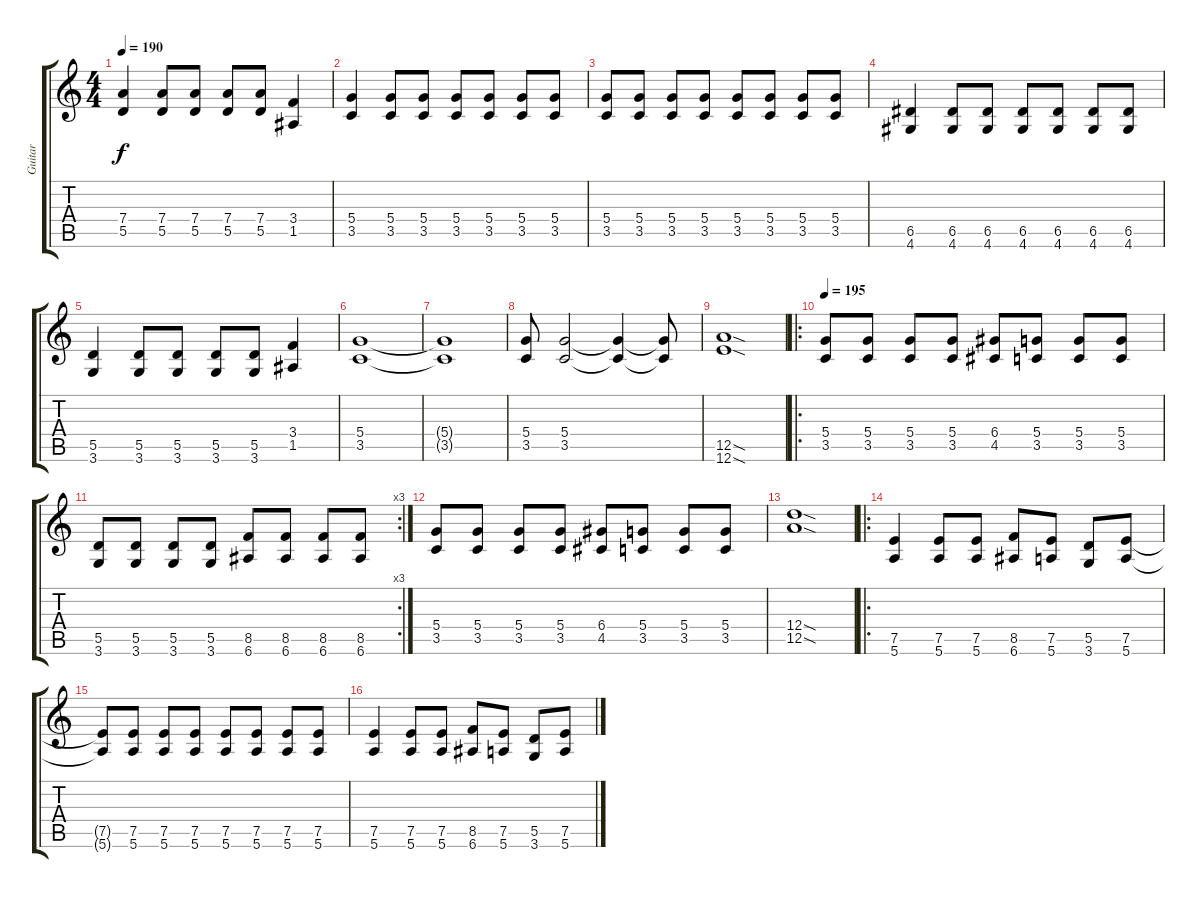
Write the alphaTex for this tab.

\track ("Guitar" "Guitar") {instrument distortionguitar}
\staff {score tabs}
\tuning (E4 B3 G3 D3 A2 E2) {hide}
\ts (4 4)
\tempo 190
\clef g2
\ks c
(7.4 5.5).4{dy f} (7.4 5.5).8 (7.4 5.5).8 (7.4 5.5).8 (7.4 5.5).8 (3.4 1.5).4 |
(5.4 3.5).4 (5.4 3.5).8 (5.4 3.5).8 (5.4 3.5).8 (5.4 3.5).8 (5.4 3.5).8 (5.4 3.5).8 |
(5.4 3.5).8 (5.4 3.5).8 (5.4 3.5).8 (5.4 3.5).8 (5.4 3.5).8 (5.4 3.5).8 (5.4 3.5).8 (5.4 3.5).8 |
(6.5 4.6).4 (6.5 4.6).8 (6.5 4.6).8 (6.5 4.6).8 (6.5 4.6).8 (6.5 4.6).8 (6.5 4.6).8 |
(5.5 3.6).4 (5.5 3.6).8 (5.5 3.6).8 (5.5 3.6).8 (5.5 3.6).8 (3.4 1.5).4 |
(5.4 3.5).1 |
(5.4{t} 3.5{t}).1 |
(5.4 3.5).8 (5.4 3.5).2 (5.4{t} 3.5{t}).4 (5.4{t} 3.5{t}).8 |
(12.5{sod} 12.6{sod}).1 |
\ro
\tempo 200
\tempo 195
(5.4 3.5).8 (5.4 3.5).8 (5.4 3.5).8 (5.4 3.5).8 (6.4 4.5).8 (5.4 3.5).8 (5.4 3.5).8 (5.4 3.5).8 |
\rc 3
(5.5 3.6).8 (5.5 3.6).8 (5.5 3.6).8 (5.5 3.6).8 (8.5 6.6).8 (8.5 6.6).8 (8.5 6.6).8 (8.5 6.6).8 |
(5.4 3.5).8 (5.4 3.5).8 (5.4 3.5).8 (5.4 3.5).8 (6.4 4.5).8 (5.4 3.5).8 (5.4 3.5).8 (5.4 3.5).8 |
(12.4{sod} 12.5{sod}).1 |
\ro
(7.5 5.6).4 (7.5 5.6).8 (7.5 5.6).8 (8.5 6.6).8 (7.5 5.6).8 (5.5 3.6).8 (7.5 5.6).8 |
(7.5{t} 5.6{t}).8 (7.5 5.6).8 (7.5 5.6).8 (7.5 5.6).8 (7.5 5.6).8 (7.5 5.6).8 (7.5 5.6).8 (7.5 5.6).8 |
(7.5 5.6).4 (7.5 5.6).8 (7.5 5.6).8 (8.5 6.6).8 (7.5 5.6).8 (5.5 3.6).8 (7.5 5.6).8
